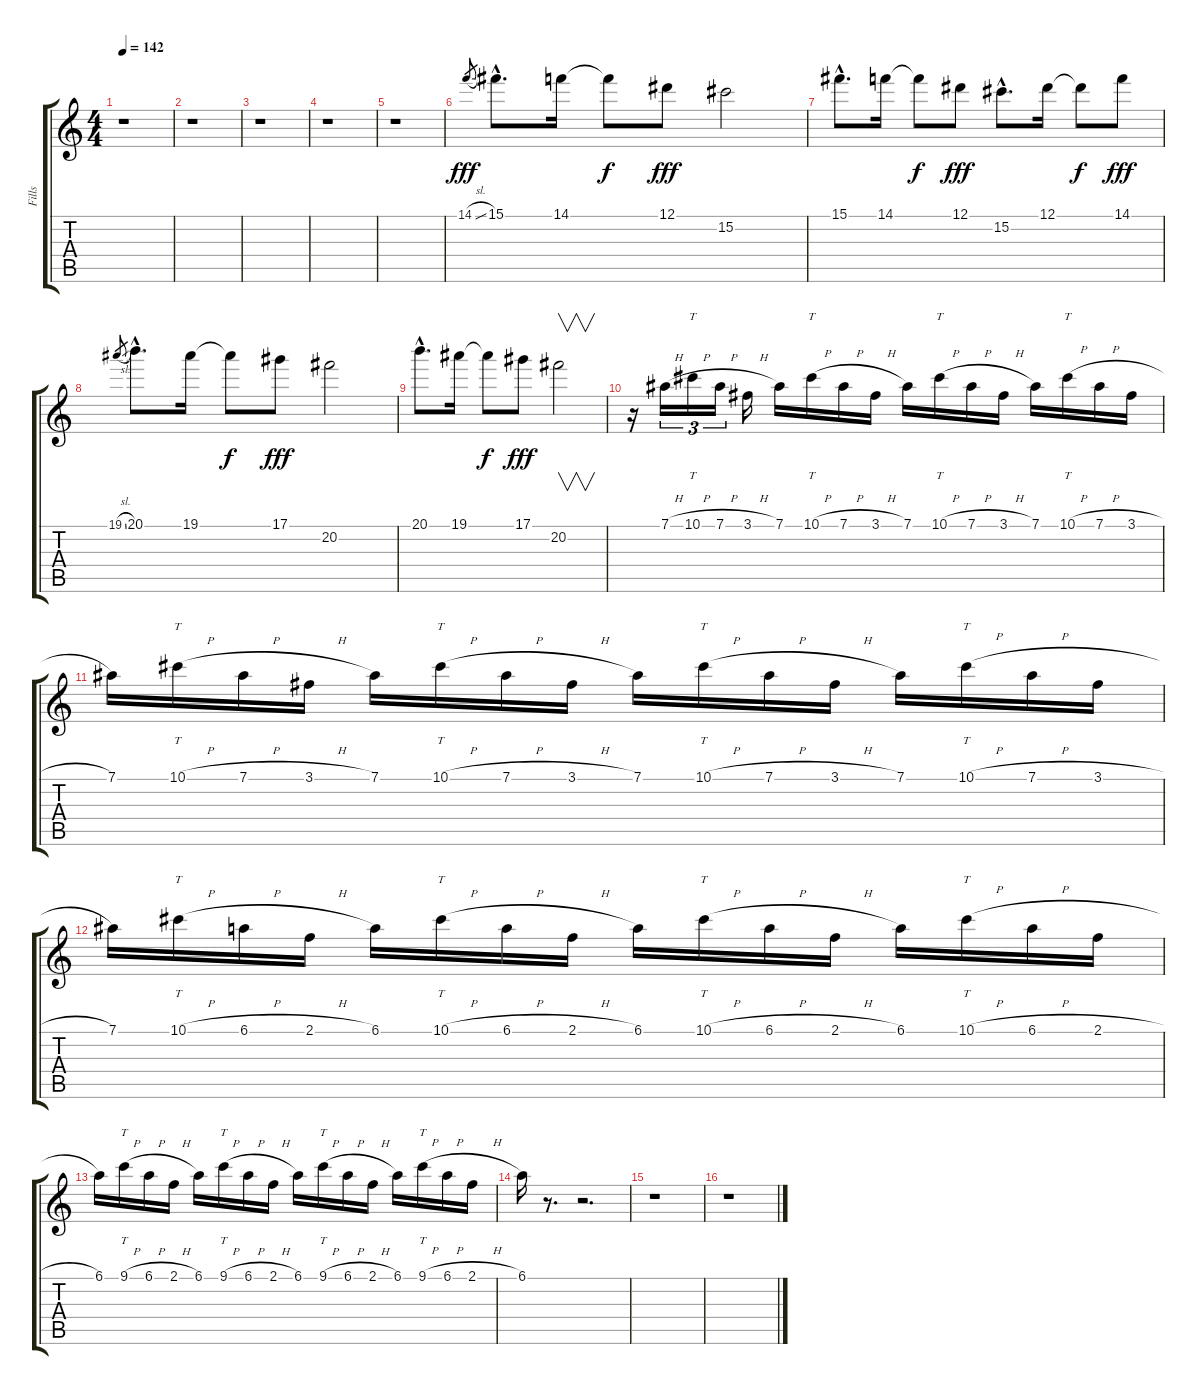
\track ("Fills" "Fills") {instrument overdrivenguitar}
\staff {score tabs}
\tuning (Eb4 Bb3 Gb3 Db3 Ab2 Eb2) {hide}
\ts (4 4)
\tempo 142
\clef g2
\ks c
r.1{dy fff} |
r.1 |
r.1 |
r.1 |
r.1 |
14.1{sl}.8{gr} 15.1{hac}.8{d} 14.1.16 14.1{t}.8{dy f} 12.1.8{dy fff} 15.2.2 |
15.1{hac}.8{d} 14.1.16 14.1{t}.8{dy f} 12.1.8{dy fff} 15.2{hac}.8{d} 12.1.16 12.1{t}.8{dy f} 14.1.8{dy fff} |
19.1{sl}.8{gr} 20.1{hac}.8{d} 19.1.16 19.1{t}.8{dy f} 17.1.8{dy fff} 20.2.2 |
20.1{hac}.8{d} 19.1.16 19.1{t}.8{dy f} 17.1.8{dy fff} 20.2.2{v} |
r.16 7.1{h}.16{tu (3 2)} 10.1{h}.16{tt tu (3 2)} 7.1{h}.16{tu (3 2)} 3.1{h}.16 7.1.16 10.1{h}.16{tt} 7.1{h}.16 3.1{h}.16 7.1.16 10.1{h}.16{tt} 7.1{h}.16 3.1{h}.16 7.1.16 10.1{h}.16{tt} 7.1{h}.16 3.1{h}.16 |
7.1.16 10.1{h}.16{tt} 7.1{h}.16 3.1{h}.16 7.1.16 10.1{h}.16{tt} 7.1{h}.16 3.1{h}.16 7.1.16 10.1{h}.16{tt} 7.1{h}.16 3.1{h}.16 7.1.16 10.1{h}.16{tt} 7.1{h}.16 3.1{h}.16 |
7.1.16 10.1{h}.16{tt} 6.1{h}.16 2.1{h}.16 6.1.16 10.1{h}.16{tt} 6.1{h}.16 2.1{h}.16 6.1.16 10.1{h}.16{tt} 6.1{h}.16 2.1{h}.16 6.1.16 10.1{h}.16{tt} 6.1{h}.16 2.1{h}.16 |
6.1.16 9.1{h}.16{tt} 6.1{h}.16 2.1{h}.16 6.1.16 9.1{h}.16{tt} 6.1{h}.16 2.1{h}.16 6.1.16 9.1{h}.16{tt} 6.1{h}.16 2.1{h}.16 6.1.16 9.1{h}.16{tt} 6.1{h}.16 2.1{h}.16 |
6.1.16 r.8{d} r.2{d} |
r.1 |
r.1
